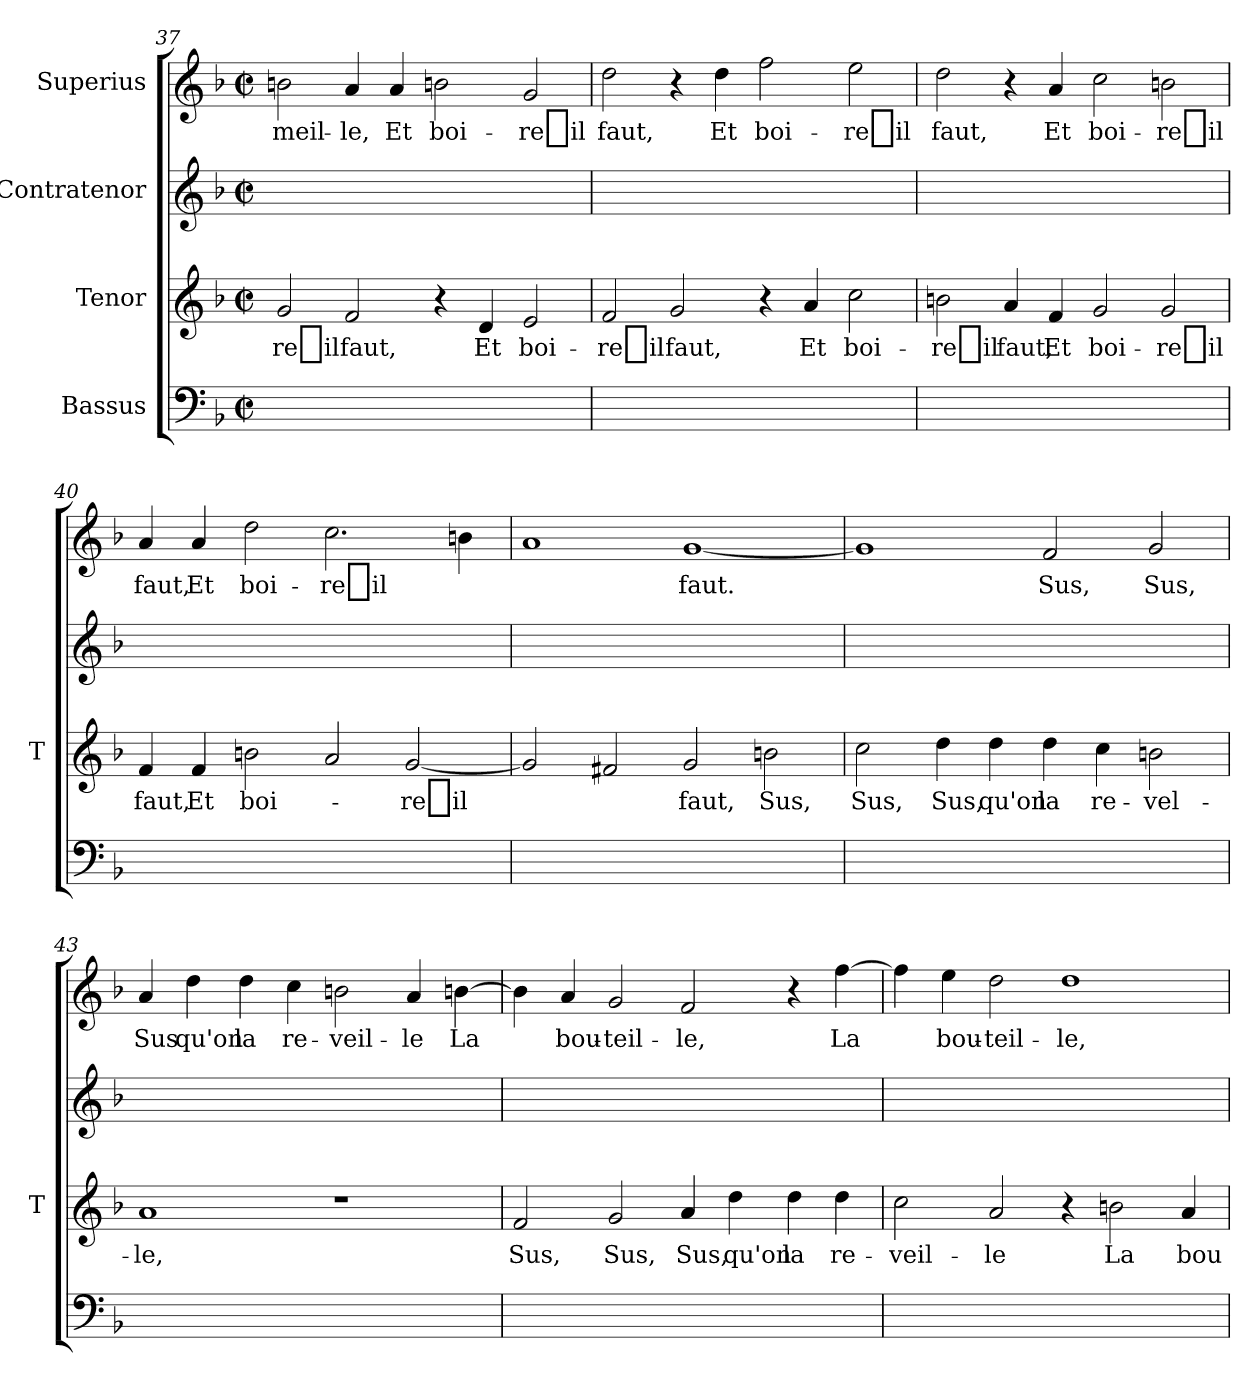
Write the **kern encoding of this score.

**kern	**kern	**text	**kern	**kern	**text
*part4	*part3	*part3	*part2	*part1	*part1
*staff4	*staff3	*staff3	*staff2	*staff1	*staff1
*I"Bassus	*I"Tenor	*	*I"Contratenor	*I"Superius	*
*	*I'T	*	*	*	*
*clefF4	*clefG2	*	*clefG2	*clefG2	*
*k[b-]	*k[b-]	*	*k[b-]	*k[b-]	*
*F:	*F:	*	*F:	*F:	*
*M2/2	*M2/2	*	*M2/2	*M2/2	*
*met(c|)	*met(c|)	*	*met(c|)	*met(c|)	*
=37	=37	=37	=37	=37	=37
1ryy	2g	-re_il	1ryy	2bn	meil-
.	2f	-faut,	.	4a	-le,
.	.	.	.	4a	-Et
1ryy	4r	.	1ryy	2bn	boi-
.	4d	-Et	.	.	.
.	2e	boi-	.	2g	-re_il
=38	=38	=38	=38	=38	=38
1ryy	2f	-re_il	1ryy	2dd	-faut,
.	2g	-faut,	.	4r	.
.	.	.	.	4dd	-Et
1ryy	4r	.	1ryy	2ff	boi-
.	4a	-Et	.	.	.
.	2cc	boi-	.	2ee	-re_il
=39	=39	=39	=39	=39	=39
1ryy	2b	-re_il	1ryy	2dd	-faut,
.	4a	-faut,	.	4r	.
.	4f	-Et	.	4a	-Et
1ryy	2g	boi-	1ryy	2cc	boi-
.	2g	-re_il	.	2bn	-re_il
=40	=40	=40	=40	=40	=40
1ryy	4f	-faut,	1ryy	4a	-faut,
.	4f	-Et	.	4a	-Et
.	2b	boi-	.	2dd	boi-
1ryy	2a	.	1ryy	2.cc	-re_il
.	[2g	-re_il	.	.	.
.	.	.	.	4bn	.
!!LO:PB:g=z
=41	=41	=41	=41	=41	=41
1ryy	2g]	.	1ryy	1a	.
.	2f#X	.	.	.	.
1ryy	2g	-faut,	1ryy	[1g	-faut.
.	2b	-Sus,	.	.	.
=42	=42	=42	=42	=42	=42
1ryy	2cc	-Sus,	1ryy	1g]	.
.	4dd	-Sus,	.	.	.
.	4dd	-qu'on	.	.	.
1ryy	4dd	-la	1ryy	2f	-Sus,
.	4cc	re-	.	.	.
.	2b	vel-	.	2g	-Sus,
=43	=43	=43	=43	=43	=43
1ryy	1a	-le,	1ryy	4a	-Sus
.	.	.	.	4dd	-qu'on
.	.	.	.	4dd	-la
.	.	.	.	4cc	re-
1ryy	1r	.	1ryy	2bn	veil-
.	.	.	.	4a	-le
.	.	.	.	[4bn	-La
=44	=44	=44	=44	=44	=44
1ryy	2f	-Sus,	1ryy	4b]	.
.	.	.	.	4a	bou-
.	2g	-Sus,	.	2g	teil-
1ryy	4a	-Sus,	1ryy	2f	-le,
.	4dd	-qu'on	.	.	.
.	4dd	-la	.	4r	.
.	4dd	re-	.	[4ff	-La
=45	=45	=45	=45	=45	=45
1ryy	2cc	veil-	1ryy	4ff]	.
.	.	.	.	4ee	bou-
.	2a	-le	.	2dd	teil-
1ryy	4r	.	1ryy	1dd	-le,
.	2b	-La	.	.	.
.	4a	bou-	.	.	.
=	=	=	=	=	=
*-	*-	*-	*-	*-	*-
